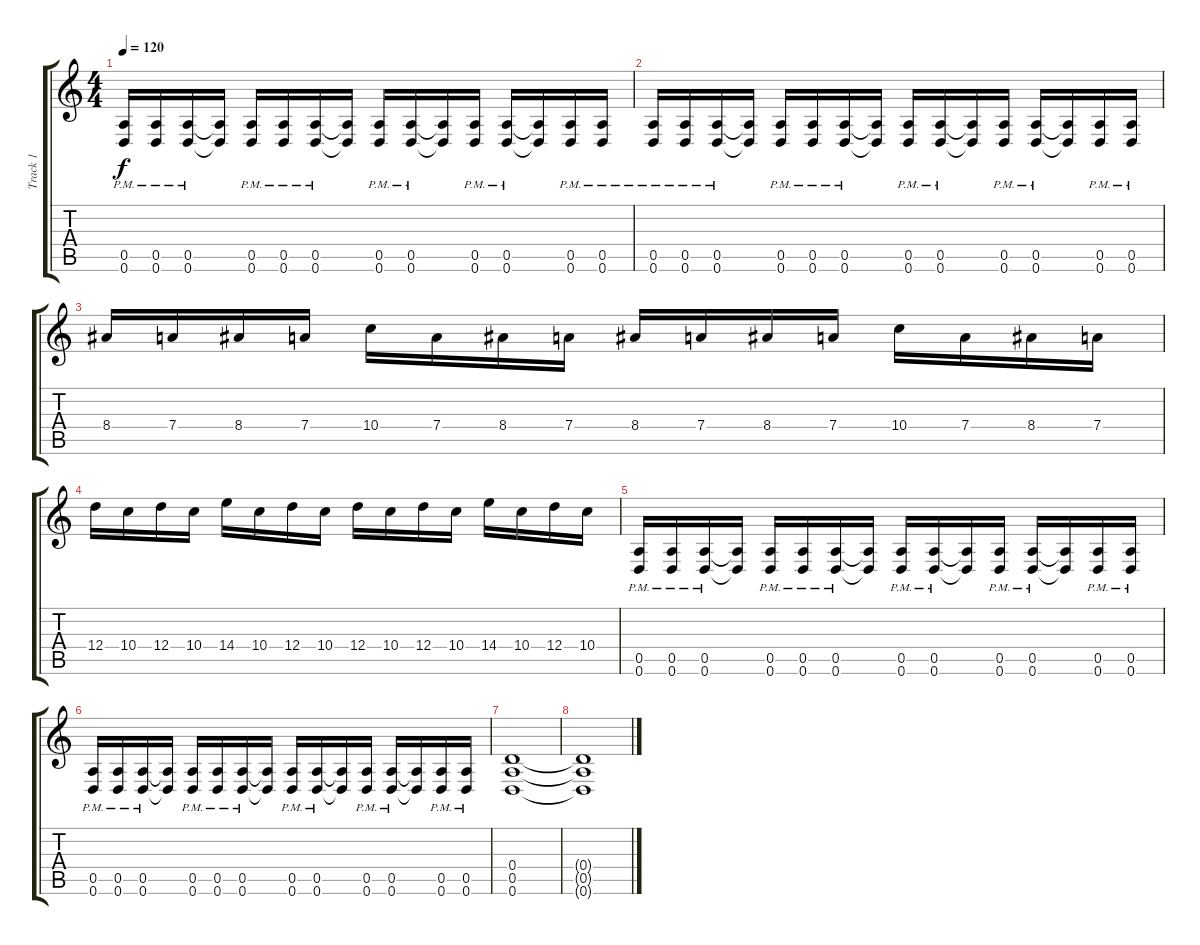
\track ("Track 1" "Track 1") {instrument distortionguitar}
\staff {score tabs}
\tuning (E4 B3 G3 D3 A2 D2) {hide}
\ts (4 4)
\tempo 120
\clef g2
\ks c
(0.5{pm} 0.6{pm}).16{dy f} (0.5{pm} 0.6{pm}).16 (0.5{pm} 0.6{pm}).16 (0.5{t} 0.6{t}).16 (0.5{pm} 0.6{pm}).16 (0.5{pm} 0.6{pm}).16 (0.5{pm} 0.6{pm}).16 (0.5{t} 0.6{t}).16 (0.5{pm} 0.6{pm}).16 (0.5{pm} 0.6{pm}).16 (0.5{t} 0.6{t}).16 (0.5{pm} 0.6{pm}).16 (0.5{pm} 0.6{pm}).16 (0.5{t} 0.6{t}).16 (0.5{pm} 0.6{pm}).16 (0.5{pm} 0.6{pm}).16 |
(0.5{pm} 0.6{pm}).16 (0.5{pm} 0.6{pm}).16 (0.5{pm} 0.6{pm}).16 (0.5{t} 0.6{t}).16 (0.5{pm} 0.6{pm}).16 (0.5{pm} 0.6{pm}).16 (0.5{pm} 0.6{pm}).16 (0.5{t} 0.6{t}).16 (0.5{pm} 0.6{pm}).16 (0.5{pm} 0.6{pm}).16 (0.5{t} 0.6{t}).16 (0.5{pm} 0.6{pm}).16 (0.5{pm} 0.6{pm}).16 (0.5{t} 0.6{t}).16 (0.5{pm} 0.6{pm}).16 (0.5{pm} 0.6{pm}).16 |
8.4.16 7.4.16 8.4.16 7.4.16 10.4.16 7.4.16 8.4.16 7.4.16 8.4.16 7.4.16 8.4.16 7.4.16 10.4.16 7.4.16 8.4.16 7.4.16 |
12.4.16 10.4.16 12.4.16 10.4.16 14.4.16 10.4.16 12.4.16 10.4.16 12.4.16 10.4.16 12.4.16 10.4.16 14.4.16 10.4.16 12.4.16 10.4.16 |
(0.5{pm} 0.6{pm}).16 (0.5{pm} 0.6{pm}).16 (0.5{pm} 0.6{pm}).16 (0.5{t} 0.6{t}).16 (0.5{pm} 0.6{pm}).16 (0.5{pm} 0.6{pm}).16 (0.5{pm} 0.6{pm}).16 (0.5{t} 0.6{t}).16 (0.5{pm} 0.6{pm}).16 (0.5{pm} 0.6{pm}).16 (0.5{t} 0.6{t}).16 (0.5{pm} 0.6{pm}).16 (0.5{pm} 0.6{pm}).16 (0.5{t} 0.6{t}).16 (0.5{pm} 0.6{pm}).16 (0.5{pm} 0.6{pm}).16 |
(0.5{pm} 0.6{pm}).16 (0.5{pm} 0.6{pm}).16 (0.5{pm} 0.6{pm}).16 (0.5{t} 0.6{t}).16 (0.5{pm} 0.6{pm}).16 (0.5{pm} 0.6{pm}).16 (0.5{pm} 0.6{pm}).16 (0.5{t} 0.6{t}).16 (0.5{pm} 0.6{pm}).16 (0.5{pm} 0.6{pm}).16 (0.5{t} 0.6{t}).16 (0.5{pm} 0.6{pm}).16 (0.5{pm} 0.6{pm}).16 (0.5{t} 0.6{t}).16 (0.5{pm} 0.6{pm}).16 (0.5{pm} 0.6{pm}).16 |
(0.4 0.5 0.6).1 |
(0.4{t} 0.5{t} 0.6{t}).1
